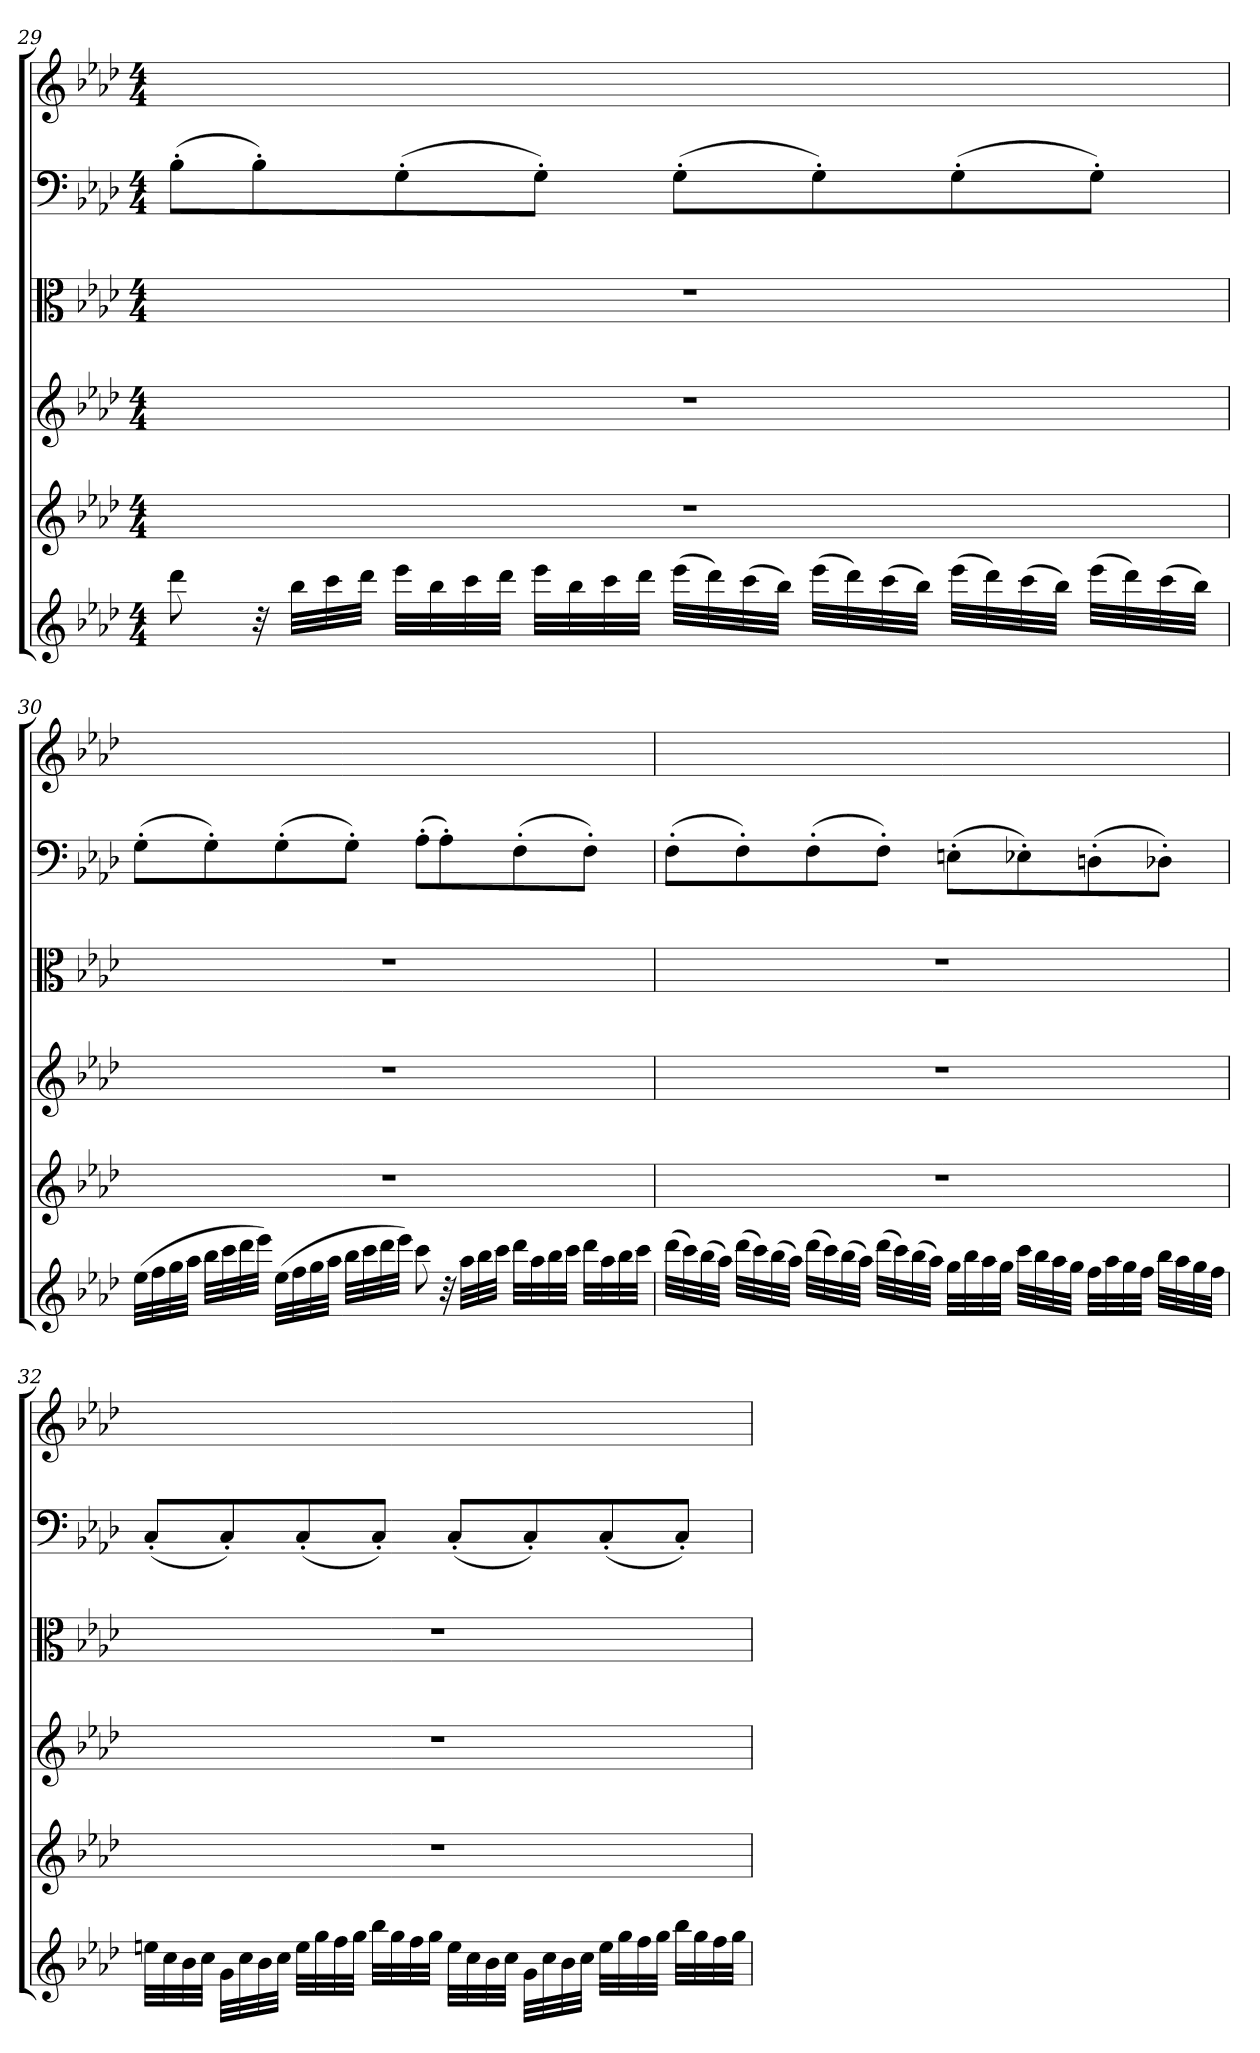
**kern	**kern	**kern	**kern	**kern	**kern
*part6	*part5	*part4	*part3	*part2	*part1
*staff6	*staff5	*staff4	*staff3	*staff2	*staff1
*clefG2	*clefG2	*clefG2	*clefC3	*clefF4	*clefG2
*k[b-e-a-d-]	*k[b-e-a-d-]	*k[b-e-a-d-]	*k[b-e-a-d-]	*k[b-e-a-d-]	*k[b-e-a-d-]
*f:	*f:	*f:	*f:	*f:	*f:
*M4/4	*M4/4	*M4/4	*M4/4	*M4/4	*M4/4
=29	=29	=29	=29	=29	=29
8ddd-\	1r	1r	1r	(8B-'\L	1ryy
32r	.	.	.	8B-'\)	.
32bb-\LLL	.	.	.	.	.
32ccc\	.	.	.	.	.
32ddd-\JJJ	.	.	.	.	.
32eee-\LLL	.	.	.	(8G'\	.
32bb-\	.	.	.	.	.
32ccc\	.	.	.	.	.
32ddd-\JJJ	.	.	.	.	.
32eee-\LLL	.	.	.	8G'\J)	.
32bb-\	.	.	.	.	.
32ccc\	.	.	.	.	.
32ddd-\JJJ	.	.	.	.	.
(32eee-\LLL	.	.	.	(8G'\L	.
32ddd-\)	.	.	.	.	.
(32ccc\	.	.	.	.	.
32bb-\JJJ)	.	.	.	.	.
(32eee-\LLL	.	.	.	8G'\)	.
32ddd-\)	.	.	.	.	.
(32ccc\	.	.	.	.	.
32bb-\JJJ)	.	.	.	.	.
(32eee-\LLL	.	.	.	(8G'\	.
32ddd-\)	.	.	.	.	.
(32ccc\	.	.	.	.	.
32bb-\JJJ)	.	.	.	.	.
(32eee-\LLL	.	.	.	8G'\J)	.
32ddd-\)	.	.	.	.	.
(32ccc\	.	.	.	.	.
32bb-\JJJ)	.	.	.	.	.
=30	=30	=30	=30	=30	=30
(32ee-\LLL	1r	1r	1r	(8G'\L	1ryy
32ff\	.	.	.	.	.
32gg\	.	.	.	.	.
32aa-\JJJ	.	.	.	.	.
32bb-\LLL	.	.	.	8G'\)	.
32ccc\	.	.	.	.	.
32ddd-\	.	.	.	.	.
32eee-\JJJ)	.	.	.	.	.
(32ee-\LLL	.	.	.	(8G'\	.
32ff\	.	.	.	.	.
32gg\	.	.	.	.	.
32aa-\JJJ	.	.	.	.	.
32bb-\LLL	.	.	.	8G'\J)	.
32ccc\	.	.	.	.	.
32ddd-\	.	.	.	.	.
32eee-\JJJ)	.	.	.	.	.
8ccc\	.	.	.	(8A-'\L	.
32r	.	.	.	8A-'\)	.
32aa-\LLL	.	.	.	.	.
32bb-\	.	.	.	.	.
32ccc\JJJ	.	.	.	.	.
32ddd-\LLL	.	.	.	(8F'\	.
32aa-\	.	.	.	.	.
32bb-\	.	.	.	.	.
32ccc\JJJ	.	.	.	.	.
32ddd-\LLL	.	.	.	8F'\J)	.
32aa-\	.	.	.	.	.
32bb-\	.	.	.	.	.
32ccc\JJJ	.	.	.	.	.
=31	=31	=31	=31	=31	=31
(32ddd-\LLL	1r	1r	1r	(8F'\L	1ryy
32ccc\)	.	.	.	.	.
(32bb-\	.	.	.	.	.
32aa-\JJJ)	.	.	.	.	.
(32ddd-\LLL	.	.	.	8F'\)	.
32ccc\)	.	.	.	.	.
(32bb-\	.	.	.	.	.
32aa-\JJJ)	.	.	.	.	.
(32ddd-\LLL	.	.	.	(8F'\	.
32ccc\)	.	.	.	.	.
(32bb-\	.	.	.	.	.
32aa-\JJJ)	.	.	.	.	.
(32ddd-\LLL	.	.	.	8F'\J)	.
32ccc\)	.	.	.	.	.
(32bb-\	.	.	.	.	.
32aa-\JJJ)	.	.	.	.	.
32gg\LLL	.	.	.	(8En'\L	.
32bb-\	.	.	.	.	.
32aa-\	.	.	.	.	.
32gg\JJJ	.	.	.	.	.
32ccc\LLL	.	.	.	8E-X'\)	.
32bb-\	.	.	.	.	.
32aa-\	.	.	.	.	.
32gg\JJJ	.	.	.	.	.
32ff\LLL	.	.	.	(8Dn'\	.
32aa-\	.	.	.	.	.
32gg\	.	.	.	.	.
32ff\JJJ	.	.	.	.	.
32bb-\LLL	.	.	.	8D-X'\J)	.
32aa-\	.	.	.	.	.
32gg\	.	.	.	.	.
32ff\JJJ	.	.	.	.	.
=32	=32	=32	=32	=32	=32
32een\LLL	1r	1r	1r	(8C'/L	1ryy
32cc\	.	.	.	.	.
32b-\	.	.	.	.	.
32cc\JJJ	.	.	.	.	.
32g\LLL	.	.	.	8C'/)	.
32cc\	.	.	.	.	.
32b-\	.	.	.	.	.
32cc\JJJ	.	.	.	.	.
32ee\LLL	.	.	.	(8C'/	.
32gg\	.	.	.	.	.
32ff\	.	.	.	.	.
32gg\JJJ	.	.	.	.	.
32bb-\LLL	.	.	.	8C'/J)	.
32gg\	.	.	.	.	.
32ff\	.	.	.	.	.
32gg\JJJ	.	.	.	.	.
32ee\LLL	.	.	.	(8C'/L	.
32cc\	.	.	.	.	.
32b-\	.	.	.	.	.
32cc\JJJ	.	.	.	.	.
32g\LLL	.	.	.	8C'/)	.
32cc\	.	.	.	.	.
32b-\	.	.	.	.	.
32cc\JJJ	.	.	.	.	.
32ee\LLL	.	.	.	(8C'/	.
32gg\	.	.	.	.	.
32ff\	.	.	.	.	.
32gg\JJJ	.	.	.	.	.
32bb-\LLL	.	.	.	8C'/J)	.
32gg\	.	.	.	.	.
32ff\	.	.	.	.	.
32gg\JJJ	.	.	.	.	.
=	=	=	=	=	=
*-	*-	*-	*-	*-	*-
